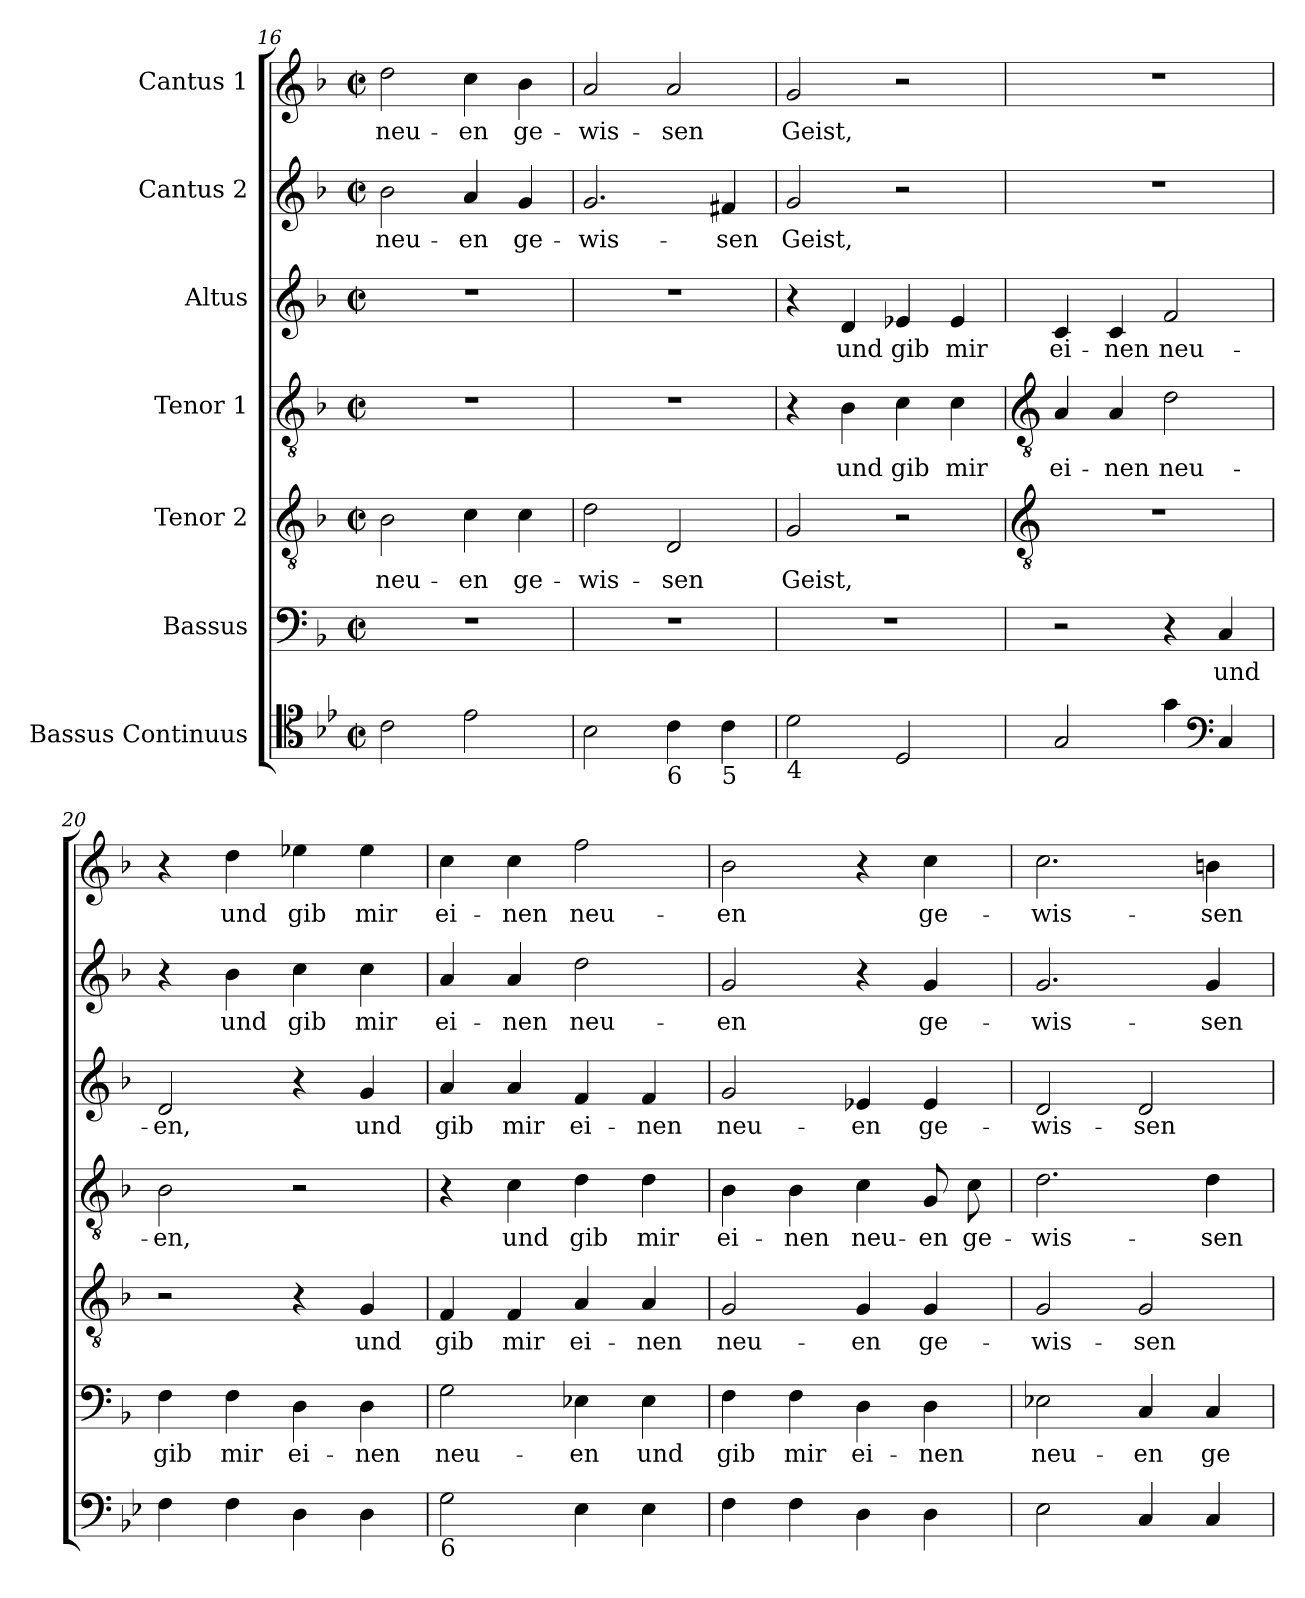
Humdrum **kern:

**kern	**kern	**text	**kern	**text	**kern	**text	**kern	**text	**kern	**text	**kern	**text
*part7	*part6	*part6	*part5	*part5	*part4	*part4	*part3	*part3	*part2	*part2	*part1	*part1
*staff7	*staff6	*staff6	*staff5	*staff5	*staff4	*staff4	*staff3	*staff3	*staff2	*staff2	*staff1	*staff1
*I"Bassus Continuus	*I"Bassus	*	*I"Tenor 2	*	*I"Tenor 1	*	*I"Altus	*	*I"Cantus 2	*	*I"Cantus 1	*
*clefC4	*clefF4	*	*clefGv2	*	*clefGv2	*	*clefG2	*	*clefG2	*	*clefG2	*
*k[b-e-]	*k[b-]	*	*k[b-]	*	*k[b-]	*	*k[b-]	*	*k[b-]	*	*k[b-]	*
*B-:	*F:	*	*F:	*	*F:	*	*F:	*	*F:	*	*F:	*
*M2/2	*M2/2	*	*M2/2	*	*M2/2	*	*M2/2	*	*M2/2	*	*M2/2	*
*met(c|)	*met(c|)	*	*met(c|)	*	*met(c|)	*	*met(c|)	*	*met(c|)	*	*met(c|)	*
=16	=16	=16	=16	=16	=16	=16	=16	=16	=16	=16	=16	=16
!	!	!	!	!LO:LY:b	!	!	!	!	!	!LO:LY:b	!	!LO:LY:b
2c	1r	.	2B-	neu-	1r	.	1r	.	2b-	neu-	2dd	neu-
!	!	!	!	!LO:LY:b	!	!	!	!	!	!LO:LY:b	!	!LO:LY:b
2e-	.	.	4c	-en	.	.	.	.	4a	-en	4cc	-en
!	!	!	!	!LO:LY:b	!	!	!	!	!	!LO:LY:b	!	!LO:LY:b
.	.	.	4c	ge-	.	.	.	.	4g	ge-	4b-	ge-
=17	=17	=17	=17	=17	=17	=17	=17	=17	=17	=17	=17	=17
!	!	!	!	!LO:LY:b	!	!	!	!	!	!LO:LY:b	!	!LO:LY:b
2B-	1r	.	2d	-wis-	1r	.	1r	.	2.g	-wis-	2a	-wis-
!LO:TX:b:t=6	!	!	!	!	!	!	!	!	!	!	!	!
!	!	!	!	!LO:LY:b	!	!	!	!	!	!	!	!LO:LY:b
4c	.	.	2D	-sen	.	.	.	.	.	.	2a	-sen
!LO:TX:b:t=5	!	!	!	!	!	!	!	!	!	!	!	!
!	!	!	!	!	!	!	!	!	!	!LO:LY:b	!	!
4c	.	.	.	.	.	.	.	.	4f#X	-sen	.	.
=18	=18	=18	=18	=18	=18	=18	=18	=18	=18	=18	=18	=18
!LO:TX:b:t=4	!	!	!	!	!	!	!	!	!	!	!	!
!	!	!	!	!LO:LY:b	!	!	!	!	!	!LO:LY:b	!	!LO:LY:b
2d	1r	.	2G	Geist,	4r	.	4r	.	2g	Geist,	2g	Geist,
!	!	!	!	!	!	!LO:LY:b	!	!LO:LY:b	!	!	!	!
.	.	.	.	.	4B-	und	4d	und	.	.	.	.
!	!	!	!	!	!	!LO:LY:b	!	!LO:LY:b	!	!	!	!
2D	.	.	2r	.	4c	gib	4e-X	gib	2r	.	2r	.
!	!	!	!	!	!	!LO:LY:b	!	!LO:LY:b	!	!	!	!
.	.	.	.	.	4c	mir	4e-	mir	.	.	.	.
!!LO:LB:g=z
=19	=19	=19	=19	=19	=19	=19	=19	=19	=19	=19	=19	=19
*	*	*	*clefGv2	*	*clefGv2	*	*	*	*	*	*	*
!	!	!	!	!	!	!LO:LY:b	!	!LO:LY:b	!	!	!	!
2G	2r	.	1r	.	4A	ei-	4c	ei-	1r	.	1r	.
!	!	!	!	!	!	!LO:LY:b	!	!LO:LY:b	!	!	!	!
.	.	.	.	.	4A	-nen	4c	-nen	.	.	.	.
!	!	!	!	!	!	!LO:LY:b	!	!LO:LY:b	!	!	!	!
4g	4r	.	.	.	2d	neu-	2f	neu-	.	.	.	.
*clefF4	*	*	*	*	*	*	*	*	*	*	*	*
!	!	!LO:LY:b	!	!	!	!	!	!	!	!	!	!
4C	4C	und	.	.	.	.	.	.	.	.	.	.
!!LO:LB:g=z
=20	=20	=20	=20	=20	=20	=20	=20	=20	=20	=20	=20	=20
!	!	!LO:LY:b	!	!	!	!LO:LY:b	!	!LO:LY:b	!	!	!	!
4F	4F	gib	2r	.	2B-	-en,	2d	-en,	4r	.	4r	.
!	!	!LO:LY:b	!	!	!	!	!	!	!	!LO:LY:b	!	!LO:LY:b
4F	4F	mir	.	.	.	.	.	.	4b-	und	4dd	und
!	!	!LO:LY:b	!	!	!	!	!	!	!	!LO:LY:b	!	!LO:LY:b
4D	4D	ei-	4r	.	2r	.	4r	.	4cc	gib	4ee-X	gib
!	!	!LO:LY:b	!	!LO:LY:b	!	!	!	!LO:LY:b	!	!LO:LY:b	!	!LO:LY:b
4D	4D	-nen	4G	und	.	.	4g	und	4cc	mir	4ee-	mir
=21	=21	=21	=21	=21	=21	=21	=21	=21	=21	=21	=21	=21
!LO:TX:b:t=6	!	!	!	!	!	!	!	!	!	!	!	!
!	!	!LO:LY:b	!	!LO:LY:b	!	!	!	!LO:LY:b	!	!LO:LY:b	!	!LO:LY:b
2G	2G	neu-	4F	gib	4r	.	4a	gib	4a	ei-	4cc	ei-
!	!	!	!	!LO:LY:b	!	!LO:LY:b	!	!LO:LY:b	!	!LO:LY:b	!	!LO:LY:b
.	.	.	4F	mir	4c	und	4a	mir	4a	-nen	4cc	-nen
!	!	!LO:LY:b	!	!LO:LY:b	!	!LO:LY:b	!	!LO:LY:b	!	!LO:LY:b	!	!LO:LY:b
4E-	4E-X	-en	4A	ei-	4d	gib	4f	ei-	2dd	neu-	2ff	neu-
!	!	!LO:LY:b	!	!LO:LY:b	!	!LO:LY:b	!	!LO:LY:b	!	!	!	!
4E-	4E-	und	4A	-nen	4d	mir	4f	-nen	.	.	.	.
=22	=22	=22	=22	=22	=22	=22	=22	=22	=22	=22	=22	=22
!	!	!LO:LY:b	!	!LO:LY:b	!	!LO:LY:b	!	!LO:LY:b	!	!LO:LY:b	!	!LO:LY:b
4F	4F	gib	2G	neu-	4B-	ei-	2g	neu-	2g	-en	2b-	-en
!	!	!LO:LY:b	!	!	!	!LO:LY:b	!	!	!	!	!	!
4F	4F	mir	.	.	4B-	-nen	.	.	.	.	.	.
!	!	!LO:LY:b	!	!LO:LY:b	!	!LO:LY:b	!	!LO:LY:b	!	!	!	!
4D	4D	ei-	4G	-en	4c	neu-	4e-X	-en	4r	.	4r	.
!	!	!LO:LY:b	!	!LO:LY:b	!	!LO:LY:b	!	!LO:LY:b	!	!LO:LY:b	!	!LO:LY:b
4D	4D	-nen	4G	ge-	8G	-en	4e-	ge-	4g	ge-	4cc	ge-
!	!	!	!	!	!	!LO:LY:b	!	!	!	!	!	!
.	.	.	.	.	8c	ge-	.	.	.	.	.	.
=23	=23	=23	=23	=23	=23	=23	=23	=23	=23	=23	=23	=23
!	!	!LO:LY:b	!	!LO:LY:b	!	!LO:LY:b	!	!LO:LY:b	!	!LO:LY:b	!	!LO:LY:b
2E-	2E-X	neu-	2G	-wis-	2.d	-wis-	2d	-wis-	2.g	-wis-	2.cc	-wis-
!	!	!LO:LY:b	!	!LO:LY:b	!	!	!	!LO:LY:b	!	!	!	!
4C	4C	-en	2G	-sen	.	.	2d	-sen	.	.	.	.
!	!	!LO:LY:b	!	!	!	!LO:LY:b	!	!	!	!LO:LY:b	!	!LO:LY:b
4C	4C	ge-	.	.	4d	-sen	.	.	4g	-sen	4bn	-sen
=	=	=	=	=	=	=	=	=	=	=	=	=
*-	*-	*-	*-	*-	*-	*-	*-	*-	*-	*-	*-	*-
